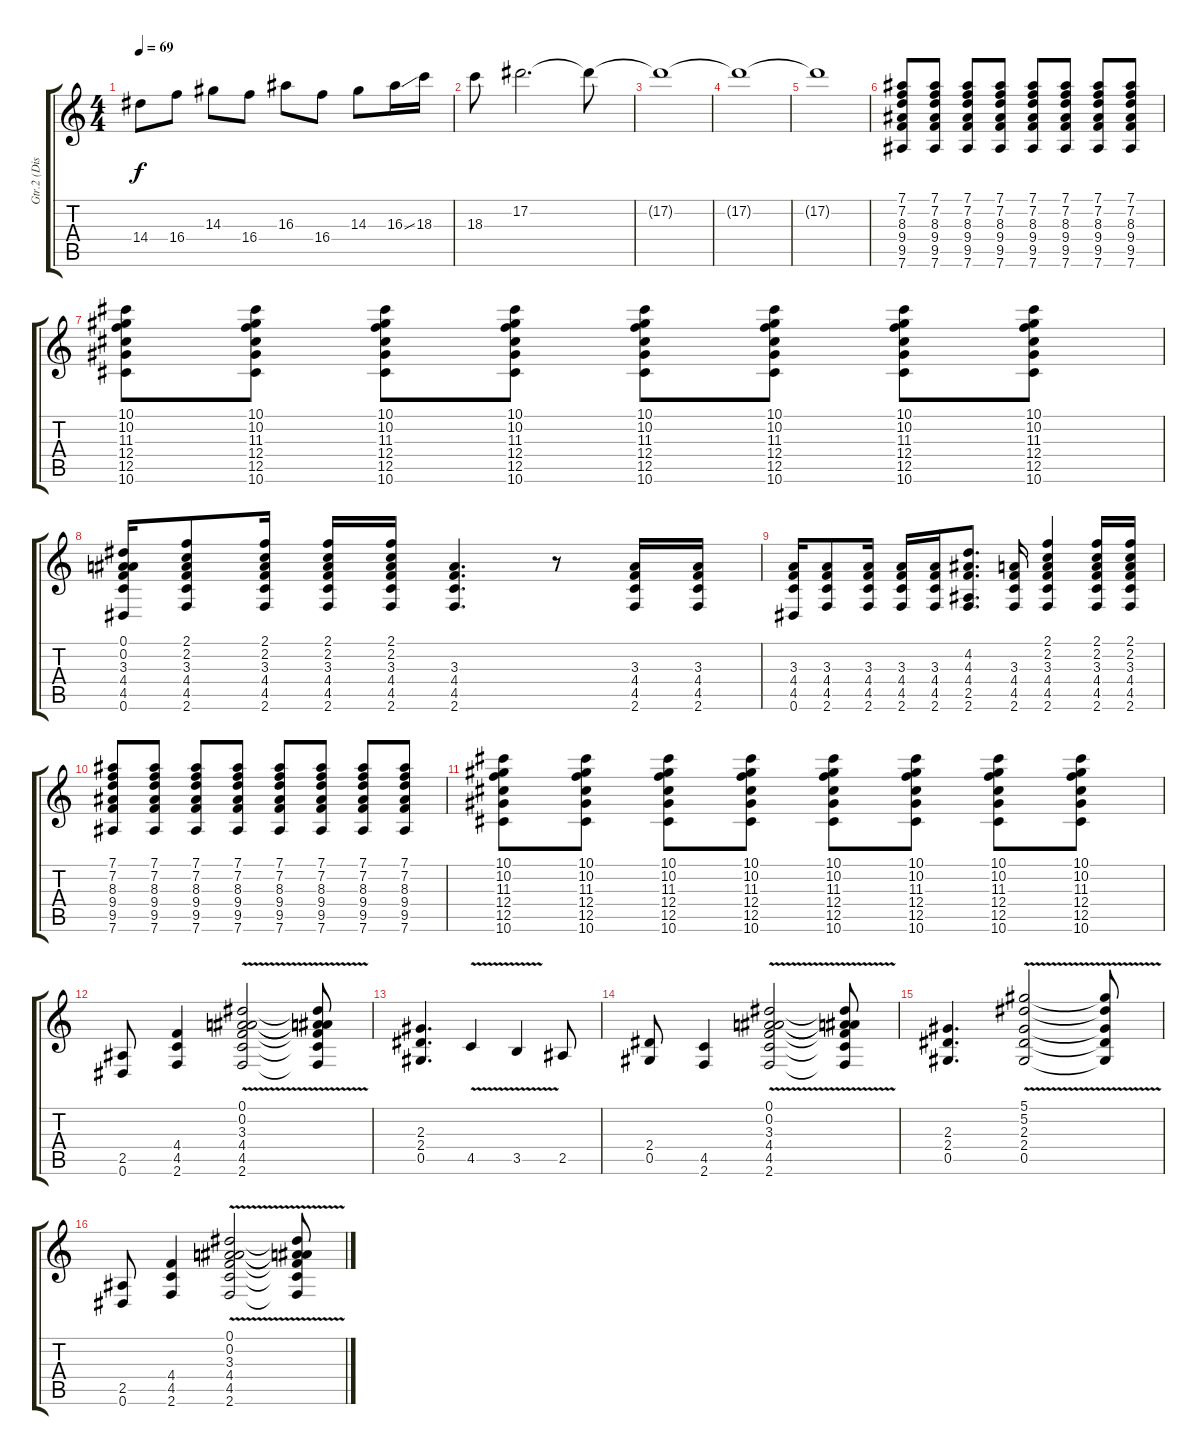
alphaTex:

\track ("Gtr.2 (Dist.)" "Gtr.2 (Dis") {instrument distortionguitar}
\staff {score tabs}
\tuning (Eb4 Bb3 Gb3 Db3 Ab2 Eb2) {hide}
\ts (4 4)
\tempo 69
\clef g2
\ks c
14.4.8{dy f} 16.4.8 14.3.8 16.4.8 16.3.8 16.4.8 14.3.8 16.3{ss}.16 18.3.16 |
18.3.8 17.2.2{d} 17.2{t}.8 |
17.2{t}.1 |
17.2{t}.1 |
17.2{t}.1 |
(7.1 7.2 8.3 9.4 9.5 7.6).8 (7.1 7.2 8.3 9.4 9.5 7.6).8 (7.1 7.2 8.3 9.4 9.5 7.6).8 (7.1 7.2 8.3 9.4 9.5 7.6).8 (7.1 7.2 8.3 9.4 9.5 7.6).8 (7.1 7.2 8.3 9.4 9.5 7.6).8 (7.1 7.2 8.3 9.4 9.5 7.6).8 (7.1 7.2 8.3 9.4 9.5 7.6).8 |
(10.1 10.2 11.3 12.4 12.5 10.6).8 (10.1 10.2 11.3 12.4 12.5 10.6).8 (10.1 10.2 11.3 12.4 12.5 10.6).8 (10.1 10.2 11.3 12.4 12.5 10.6).8 (10.1 10.2 11.3 12.4 12.5 10.6).8 (10.1 10.2 11.3 12.4 12.5 10.6).8 (10.1 10.2 11.3 12.4 12.5 10.6).8 (10.1 10.2 11.3 12.4 12.5 10.6).8 |
(0.1 0.2 3.3 4.4 4.5 0.6).16 (2.1 2.2 3.3 4.4 4.5 2.6).8 (2.1 2.2 3.3 4.4 4.5 2.6).16 (2.1 2.2 3.3 4.4 4.5 2.6).16 (2.1 2.2 3.3 4.4 4.5 2.6).16 (3.3 4.4 4.5 2.6).4{d} r.8 (3.3 4.4 4.5 2.6).16 (3.3 4.4 4.5 2.6).16 |
(3.3 4.4 4.5 0.6).16 (3.3 4.4 4.5 2.6).8 (3.3 4.4 4.5 2.6).16 (3.3 4.4 4.5 2.6).16 (3.3 4.4 4.5 2.6).16 (4.2 4.3 4.4 2.5 2.6).8{d} (3.3 4.4 4.5 2.6).16 (2.1 2.2 3.3 4.4 4.5 2.6).4 (2.1 2.2 3.3 4.4 4.5 2.6).16 (2.1 2.2 3.3 4.4 4.5 2.6).16 |
(7.1 7.2 8.3 9.4 9.5 7.6).8 (7.1 7.2 8.3 9.4 9.5 7.6).8 (7.1 7.2 8.3 9.4 9.5 7.6).8 (7.1 7.2 8.3 9.4 9.5 7.6).8 (7.1 7.2 8.3 9.4 9.5 7.6).8 (7.1 7.2 8.3 9.4 9.5 7.6).8 (7.1 7.2 8.3 9.4 9.5 7.6).8 (7.1 7.2 8.3 9.4 9.5 7.6).8 |
(10.1 10.2 11.3 12.4 12.5 10.6).8 (10.1 10.2 11.3 12.4 12.5 10.6).8 (10.1 10.2 11.3 12.4 12.5 10.6).8 (10.1 10.2 11.3 12.4 12.5 10.6).8 (10.1 10.2 11.3 12.4 12.5 10.6).8 (10.1 10.2 11.3 12.4 12.5 10.6).8 (10.1 10.2 11.3 12.4 12.5 10.6).8 (10.1 10.2 11.3 12.4 12.5 10.6).8 |
(2.5 0.6).8 (4.4 4.5 2.6).4 (0.1{v} 0.2{v} 3.3{v} 4.4{v} 4.5{v} 2.6{v}).2 (0.1{t} 0.2{t} 3.3{t} 4.4{t} 4.5{t} 2.6{t}).8 |
(2.3 2.4 0.5).4{d} 4.5{v}.4 3.5{v}.4 2.5.8 |
(2.4 0.5).8 (4.5 2.6).4 (0.1{v} 0.2{v} 3.3{v} 4.4{v} 4.5{v} 2.6{v}).2 (0.1{t} 0.2{t} 3.3{t} 4.4{t} 4.5{t} 2.6{t}).8 |
(2.3 2.4 0.5).4{d} (5.1{v} 5.2{v} 2.3{v} 2.4{v} 0.5{v}).2 (5.1{t} 5.2{t} 2.3{t} 2.4{t} 0.5{t}).8 |
(2.5 0.6).8 (4.4 4.5 2.6).4 (0.1{v} 0.2{v} 3.3{v} 4.4{v} 4.5{v} 2.6{v}).2 (0.1{t} 0.2{t} 3.3{t} 4.4{t} 4.5{t} 2.6{t}).8
